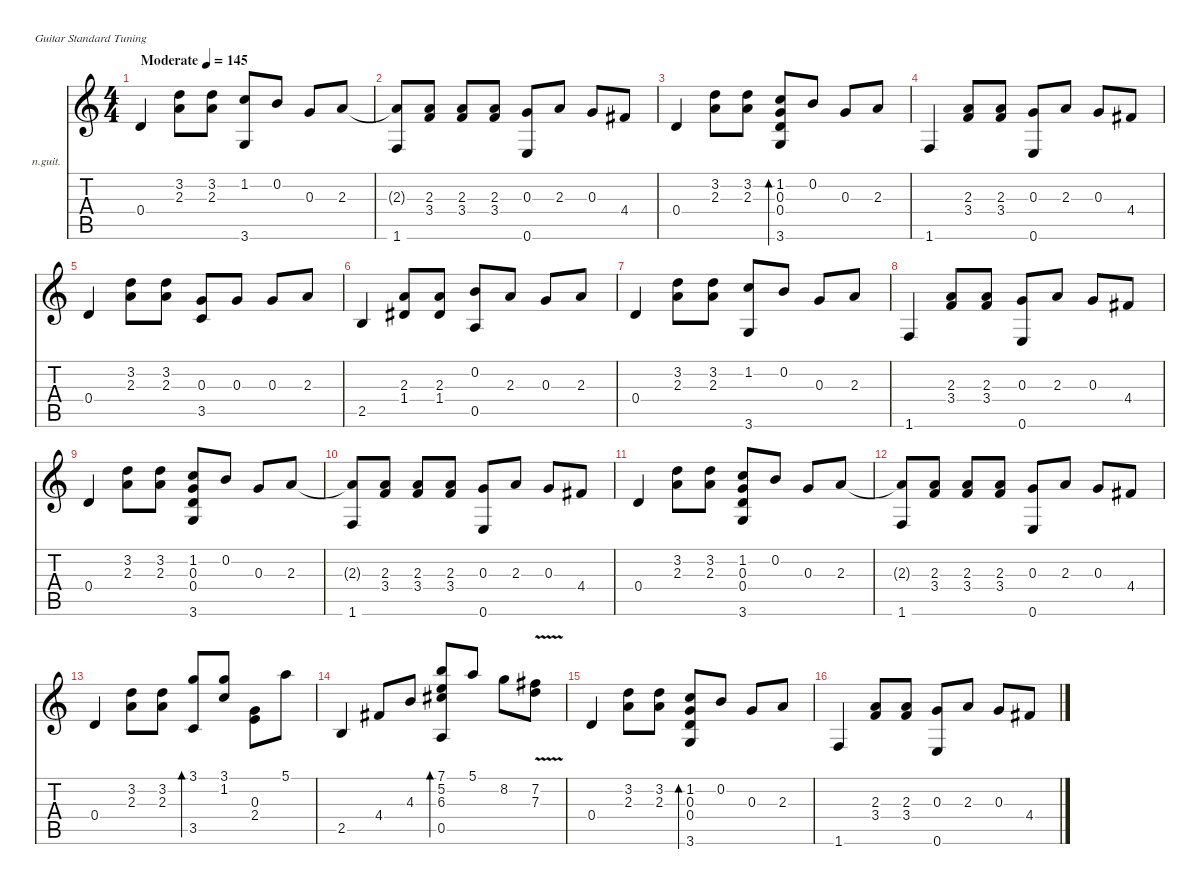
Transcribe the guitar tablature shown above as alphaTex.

\defaultSystemsLayout 4
\hideDynamics
\bracketExtendMode nobrackets
\firstSystemTrackNameOrientation horizontal
\otherSystemsTrackNameOrientation horizontal
\track ("Гитара" "n.guit.") {instrument acousticguitarnylon}
\staff {score tabs}
\tuning (E4 B3 G3 D3 A2 E2)
\ts (4 4)
\beaming (8 2 2 2 2)
\tempo (145 "Moderate")
\clef g2
\ks c
0.4.4{dy f instrument acousticguitarnylon beam Up} (3.2 2.3).8{beam Down} (3.2 2.3).8{beam Down} (1.2 3.6).8{dy fff beam Up} 0.2.8{beam Up} 0.3.8{dy f beam Up} 2.3.8{dy fff beam Up} |
(2.3{t} 1.6).8{dy f beam Up} (2.3 3.4).8{beam Up} (2.3 3.4).8{beam Up} (2.3 3.4).8{beam Up} (0.3 0.6).8{dy fff beam Up} 2.3.8{beam Up} 0.3.8{beam Up} 4.4{acc #}.8{dy f beam Up} |
0.4.4{beam Up} (3.2 2.3).8{beam Down} (3.2 2.3).8{beam Down} (1.2 0.3 0.4 3.6).8{bd 480 beam Up} 0.2.8{dy fff beam Up} 0.3.8{dy f beam Up} 2.3.8{dy fff beam Up} |
1.6.4{dy f beam Up} (2.3 3.4).8{beam Up} (2.3 3.4).8{beam Up} (0.3 0.6).8{dy fff beam Up} 2.3.8{beam Up} 0.3.8{beam Up} 4.4{acc #}.8{dy f beam Up} |
0.4.4{beam Up} (3.2 2.3).8{beam Down} (3.2 2.3).8{beam Down} (0.3 3.5).8{beam Up} 0.3.8{beam Up} 0.3.8{beam Up} 2.3.8{beam Up} |
2.5.4{beam Up} (2.3 1.4{acc #}).8{beam Up} (2.3 1.4{acc #}).8{beam Up} (0.2 0.5).8{dy fff beam Up} 2.3.8{dy f beam Up} 0.3.8{dy fff beam Up} 2.3.8{beam Up} |
0.4.4{dy f beam Up} (3.2 2.3).8{beam Down} (3.2 2.3).8{beam Down} (1.2 3.6).8{beam Up} 0.2.8{beam Up} 0.3.8{beam Up} 2.3.8{dy fff beam Up} |
1.6.4{dy f beam Up} (2.3 3.4).8{beam Up} (2.3 3.4).8{beam Up} (0.3 0.6).8{dy fff beam Up} 2.3.8{beam Up} 0.3.8{beam Up} 4.4{acc #}.8{dy f beam Up} |
0.4.4{beam Up} (3.2 2.3).8{beam Down} (3.2 2.3).8{beam Down} (1.2 0.3 0.4 3.6).8{beam Up} 0.2.8{dy fff beam Up} 0.3.8{dy f beam Up} 2.3.8{dy fff beam Up} |
(2.3{t} 1.6).8{dy f beam Up} (2.3 3.4).8{beam Up} (2.3 3.4).8{beam Up} (2.3 3.4).8{beam Up} (0.3 0.6).8{dy fff beam Up} 2.3.8{beam Up} 0.3.8{beam Up} 4.4{acc #}.8{dy f beam Up} |
0.4.4{dy mf beam Up} (3.2 2.3).8{dy f beam Down} (3.2 2.3).8{beam Down} (1.2 0.3 0.4 3.6).8{beam Up} 0.2.8{dy fff beam Up} 0.3.8{dy f beam Up} 2.3.8{dy fff beam Up} |
(2.3{t} 1.6).8{dy f beam Up} (2.3 3.4).8{beam Up} (2.3 3.4).8{beam Up} (2.3 3.4).8{beam Up} (0.3 0.6).8{dy fff beam Up} 2.3.8{beam Up} 0.3.8{beam Up} 4.4{acc #}.8{dy f beam Up} |
0.4.4{beam Up} (3.2 2.3).8{beam Down} (3.2 2.3).8{beam Down} (3.1 3.5).8{bd 480 dy fff beam Up} (3.1 1.2).8{beam Up} (0.3 2.4).8{dy f beam Down} 5.1.8{dy fff beam Down} |
2.5.4{dy f beam Up} 4.4{acc #}.8{beam Up} 4.3.8{beam Up} (7.1 5.2 6.3{acc #} 0.5).8{bd 480 dy fff beam Up} 5.1.8{beam Up} 8.2.8{dy f beam Down} (7.2{v acc #} 7.3{v}).8{beam Down} |
0.4.4{beam Up} (3.2 2.3).8{beam Down} (3.2 2.3).8{beam Down} (1.2 0.3 0.4 3.6).8{bd 480 beam Up} 0.2.8{dy fff beam Up} 0.3.8{dy f beam Up} 2.3.8{dy fff beam Up} |
1.6.4{dy f beam Up} (2.3 3.4).8{beam Up} (2.3 3.4).8{beam Up} (0.3 0.6).8{dy fff beam Up} 2.3.8{beam Up} 0.3.8{beam Up} 4.4{acc #}.8{dy f beam Up}
